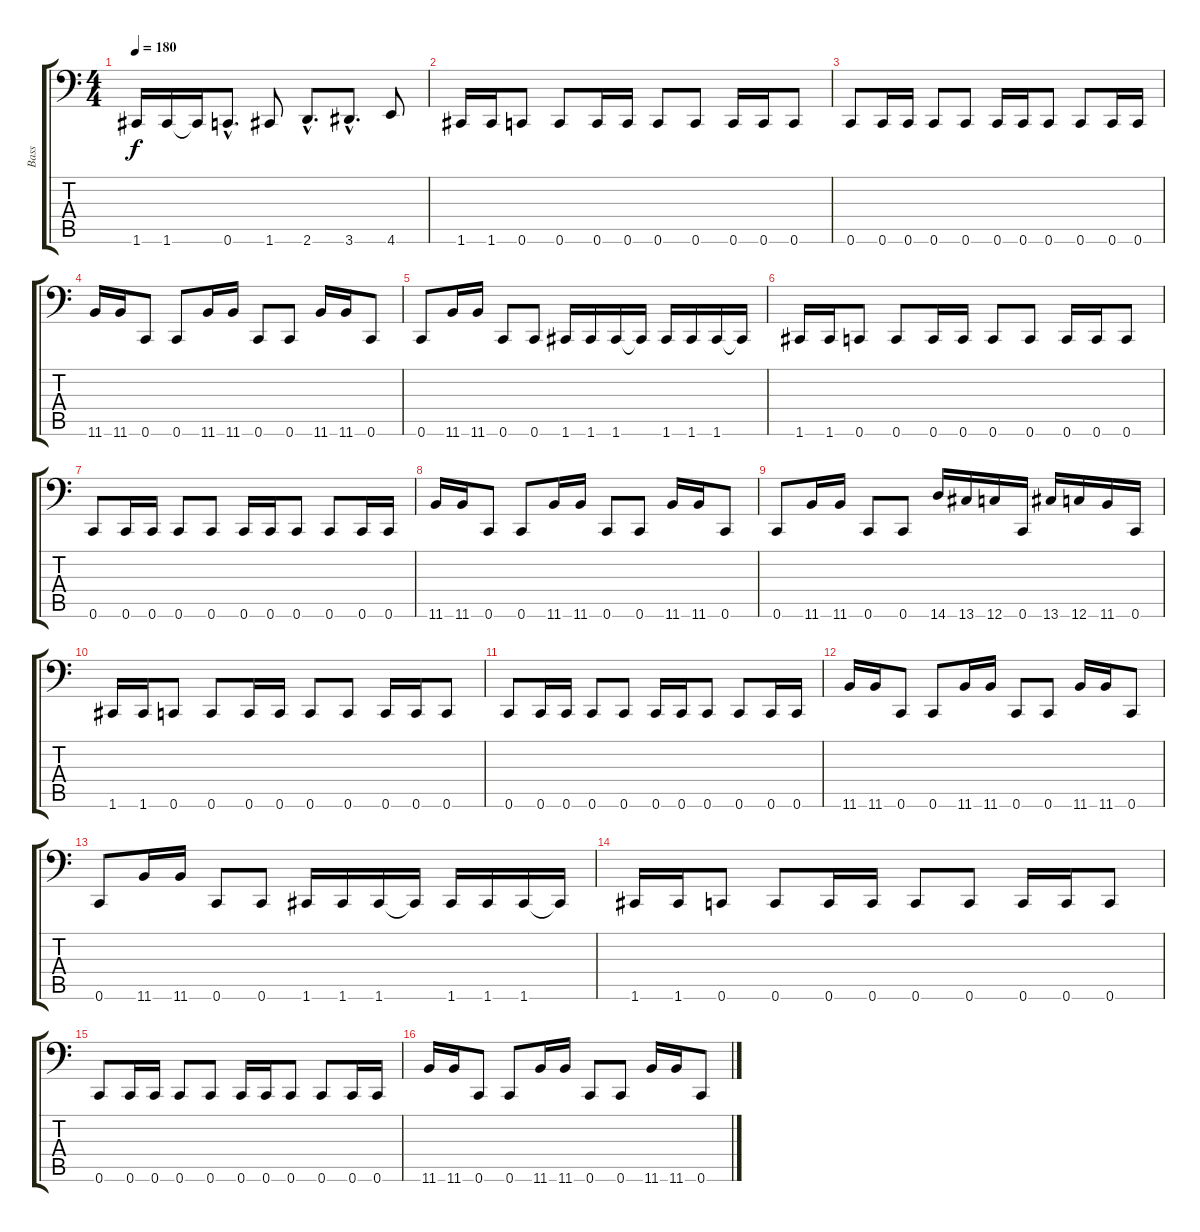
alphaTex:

\track ("Bass" "Bass") {instrument electricbassfinger}
\staff {score tabs}
\tuning (D3 A2 F2 C2 G1 C1) {hide}
\ts (4 4)
\tempo 180
\clef f4
\ks c
1.6.16{dy f} 1.6.16 1.6{t}.16 0.6{hac}.8{d} 1.6.8 2.6{hac}.8{d} 3.6{hac}.8{d} 4.6.8 |
1.6.16 1.6.16 0.6.8 0.6.8 0.6.16 0.6.16 0.6.8 0.6.8 0.6.16 0.6.16 0.6.8 |
0.6.8 0.6.16 0.6.16 0.6.8 0.6.8 0.6.16 0.6.16 0.6.8 0.6.8 0.6.16 0.6.16 |
11.6.16 11.6.16 0.6.8 0.6.8 11.6.16 11.6.16 0.6.8 0.6.8 11.6.16 11.6.16 0.6.8 |
0.6.8 11.6.16 11.6.16 0.6.8 0.6.8 1.6.16 1.6.16 1.6.16 1.6{t}.16 1.6.16 1.6.16 1.6.16 1.6{t}.16 |
1.6.16 1.6.16 0.6.8 0.6.8 0.6.16 0.6.16 0.6.8 0.6.8 0.6.16 0.6.16 0.6.8 |
0.6.8 0.6.16 0.6.16 0.6.8 0.6.8 0.6.16 0.6.16 0.6.8 0.6.8 0.6.16 0.6.16 |
11.6.16 11.6.16 0.6.8 0.6.8 11.6.16 11.6.16 0.6.8 0.6.8 11.6.16 11.6.16 0.6.8 |
0.6.8 11.6.16 11.6.16 0.6.8 0.6.8 14.6.16 13.6.16 12.6.16 0.6.16 13.6.16 12.6.16 11.6.16 0.6.16 |
1.6.16 1.6.16 0.6.8 0.6.8 0.6.16 0.6.16 0.6.8 0.6.8 0.6.16 0.6.16 0.6.8 |
0.6.8 0.6.16 0.6.16 0.6.8 0.6.8 0.6.16 0.6.16 0.6.8 0.6.8 0.6.16 0.6.16 |
11.6.16 11.6.16 0.6.8 0.6.8 11.6.16 11.6.16 0.6.8 0.6.8 11.6.16 11.6.16 0.6.8 |
0.6.8 11.6.16 11.6.16 0.6.8 0.6.8 1.6.16 1.6.16 1.6.16 1.6{t}.16 1.6.16 1.6.16 1.6.16 1.6{t}.16 |
1.6.16 1.6.16 0.6.8 0.6.8 0.6.16 0.6.16 0.6.8 0.6.8 0.6.16 0.6.16 0.6.8 |
0.6.8 0.6.16 0.6.16 0.6.8 0.6.8 0.6.16 0.6.16 0.6.8 0.6.8 0.6.16 0.6.16 |
11.6.16 11.6.16 0.6.8 0.6.8 11.6.16 11.6.16 0.6.8 0.6.8 11.6.16 11.6.16 0.6.8
